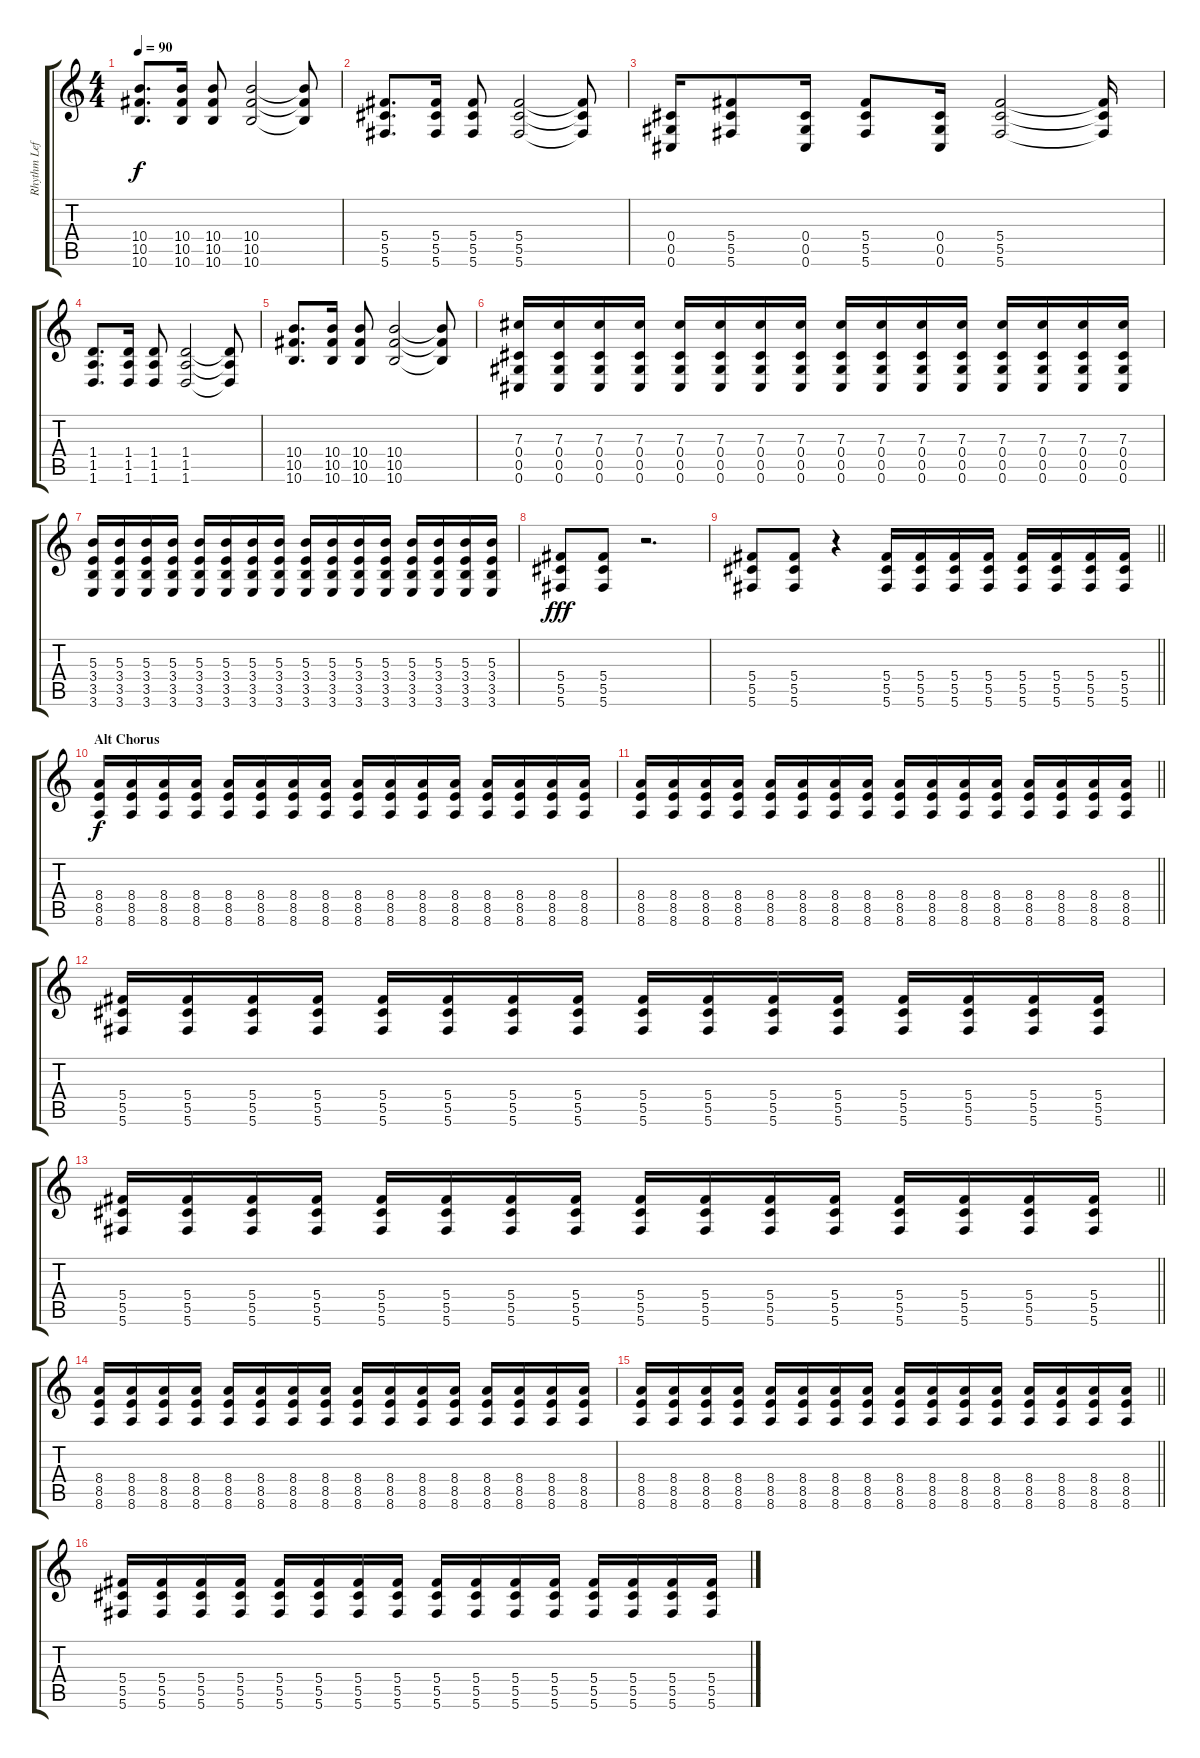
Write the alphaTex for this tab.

\track ("Rhythm Left" "Rhythm Lef") {instrument overdrivenguitar}
\staff {score tabs}
\tuning (Eb4 Bb3 Gb3 Db3 Ab2 Db2) {hide}
\ts (4 4)
\tempo 90
\clef g2
\ks c
(10.4 10.5 10.6).8{d dy f} (10.4 10.5 10.6).16 (10.4 10.5 10.6).8 (10.4 10.5 10.6).2 (10.4{t} 10.5{t} 10.6{t}).8 |
(5.4 5.5 5.6).8{d} (5.4 5.5 5.6).16 (5.4 5.5 5.6).8 (5.4 5.5 5.6).2 (5.4{t} 5.5{t} 5.6{t}).8 |
(0.4 0.5 0.6).16 (5.4 5.5 5.6).8 (0.4 0.5 0.6).16 (5.4 5.5 5.6).8 (0.4 0.5 0.6).16 (5.4 5.5 5.6).2 (5.4{t} 5.5{t} 5.6{t}).16 |
(1.4 1.5 1.6).8{d} (1.4 1.5 1.6).16 (1.4 1.5 1.6).8 (1.4 1.5 1.6).2 (1.4{t} 1.5{t} 1.6{t}).8 |
(10.4 10.5 10.6).8{d} (10.4 10.5 10.6).16 (10.4 10.5 10.6).8 (10.4 10.5 10.6).2 (10.4{t} 10.5{t} 10.6{t}).8 |
(7.3 0.4 0.5 0.6).16 (7.3 0.4 0.5 0.6).16 (7.3 0.4 0.5 0.6).16 (7.3 0.4 0.5 0.6).16 (7.3 0.4 0.5 0.6).16 (7.3 0.4 0.5 0.6).16 (7.3 0.4 0.5 0.6).16 (7.3 0.4 0.5 0.6).16 (7.3 0.4 0.5 0.6).16 (7.3 0.4 0.5 0.6).16 (7.3 0.4 0.5 0.6).16 (7.3 0.4 0.5 0.6).16 (7.3 0.4 0.5 0.6).16 (7.3 0.4 0.5 0.6).16 (7.3 0.4 0.5 0.6).16 (7.3 0.4 0.5 0.6).16 |
(5.3 3.4 3.5 3.6).16 (5.3 3.4 3.5 3.6).16 (5.3 3.4 3.5 3.6).16 (5.3 3.4 3.5 3.6).16 (5.3 3.4 3.5 3.6).16 (5.3 3.4 3.5 3.6).16 (5.3 3.4 3.5 3.6).16 (5.3 3.4 3.5 3.6).16 (5.3 3.4 3.5 3.6).16 (5.3 3.4 3.5 3.6).16 (5.3 3.4 3.5 3.6).16 (5.3 3.4 3.5 3.6).16 (5.3 3.4 3.5 3.6).16 (5.3 3.4 3.5 3.6).16 (5.3 3.4 3.5 3.6).16 (5.3 3.4 3.5 3.6).16 |
(5.4 5.5 5.6).8{dy fff} (5.4 5.5 5.6).8 r.2{d} |
\barLineRight lightlight
(5.4 5.5 5.6).8 (5.4 5.5 5.6).8 r.4 (5.4 5.5 5.6).16 (5.4 5.5 5.6).16 (5.4 5.5 5.6).16 (5.4 5.5 5.6).16 (5.4 5.5 5.6).16 (5.4 5.5 5.6).16 (5.4 5.5 5.6).16 (5.4 5.5 5.6).16 |
\section ("" "Alt Chorus")
(8.4 8.5 8.6).16{dy f} (8.4 8.5 8.6).16 (8.4 8.5 8.6).16 (8.4 8.5 8.6).16 (8.4 8.5 8.6).16 (8.4 8.5 8.6).16 (8.4 8.5 8.6).16 (8.4 8.5 8.6).16 (8.4 8.5 8.6).16 (8.4 8.5 8.6).16 (8.4 8.5 8.6).16 (8.4 8.5 8.6).16 (8.4 8.5 8.6).16 (8.4 8.5 8.6).16 (8.4 8.5 8.6).16 (8.4 8.5 8.6).16 |
\barLineRight lightlight
(8.4 8.5 8.6).16 (8.4 8.5 8.6).16 (8.4 8.5 8.6).16 (8.4 8.5 8.6).16 (8.4 8.5 8.6).16 (8.4 8.5 8.6).16 (8.4 8.5 8.6).16 (8.4 8.5 8.6).16 (8.4 8.5 8.6).16 (8.4 8.5 8.6).16 (8.4 8.5 8.6).16 (8.4 8.5 8.6).16 (8.4 8.5 8.6).16 (8.4 8.5 8.6).16 (8.4 8.5 8.6).16 (8.4 8.5 8.6).16 |
(5.4 5.5 5.6).16 (5.4 5.5 5.6).16 (5.4 5.5 5.6).16 (5.4 5.5 5.6).16 (5.4 5.5 5.6).16 (5.4 5.5 5.6).16 (5.4 5.5 5.6).16 (5.4 5.5 5.6).16 (5.4 5.5 5.6).16 (5.4 5.5 5.6).16 (5.4 5.5 5.6).16 (5.4 5.5 5.6).16 (5.4 5.5 5.6).16 (5.4 5.5 5.6).16 (5.4 5.5 5.6).16 (5.4 5.5 5.6).16 |
\barLineRight lightlight
(5.4 5.5 5.6).16 (5.4 5.5 5.6).16 (5.4 5.5 5.6).16 (5.4 5.5 5.6).16 (5.4 5.5 5.6).16 (5.4 5.5 5.6).16 (5.4 5.5 5.6).16 (5.4 5.5 5.6).16 (5.4 5.5 5.6).16 (5.4 5.5 5.6).16 (5.4 5.5 5.6).16 (5.4 5.5 5.6).16 (5.4 5.5 5.6).16 (5.4 5.5 5.6).16 (5.4 5.5 5.6).16 (5.4 5.5 5.6).16 |
(8.4 8.5 8.6).16 (8.4 8.5 8.6).16 (8.4 8.5 8.6).16 (8.4 8.5 8.6).16 (8.4 8.5 8.6).16 (8.4 8.5 8.6).16 (8.4 8.5 8.6).16 (8.4 8.5 8.6).16 (8.4 8.5 8.6).16 (8.4 8.5 8.6).16 (8.4 8.5 8.6).16 (8.4 8.5 8.6).16 (8.4 8.5 8.6).16 (8.4 8.5 8.6).16 (8.4 8.5 8.6).16 (8.4 8.5 8.6).16 |
\barLineRight lightlight
(8.4 8.5 8.6).16 (8.4 8.5 8.6).16 (8.4 8.5 8.6).16 (8.4 8.5 8.6).16 (8.4 8.5 8.6).16 (8.4 8.5 8.6).16 (8.4 8.5 8.6).16 (8.4 8.5 8.6).16 (8.4 8.5 8.6).16 (8.4 8.5 8.6).16 (8.4 8.5 8.6).16 (8.4 8.5 8.6).16 (8.4 8.5 8.6).16 (8.4 8.5 8.6).16 (8.4 8.5 8.6).16 (8.4 8.5 8.6).16 |
(5.4 5.5 5.6).16 (5.4 5.5 5.6).16 (5.4 5.5 5.6).16 (5.4 5.5 5.6).16 (5.4 5.5 5.6).16 (5.4 5.5 5.6).16 (5.4 5.5 5.6).16 (5.4 5.5 5.6).16 (5.4 5.5 5.6).16 (5.4 5.5 5.6).16 (5.4 5.5 5.6).16 (5.4 5.5 5.6).16 (5.4 5.5 5.6).16 (5.4 5.5 5.6).16 (5.4 5.5 5.6).16 (5.4 5.5 5.6).16
